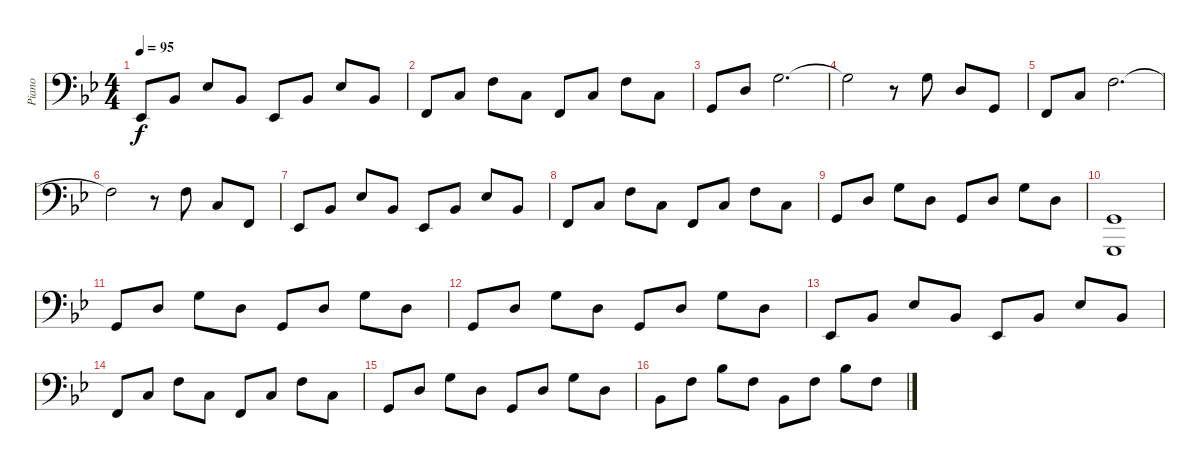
\track ("Piano" "Piano") {instrument acousticgrandpiano}
\staff {score}
\tuning (C3 G2 D2 A1 E1 B0) {hide}
\ts (4 4)
\tempo 95
\clef f4
\ks gminor
1.3.8{dy f} 3.2.8 3.1.8 3.2.8 1.3.8 3.2.8 3.1.8 3.2.8 |
3.3.8 0.1.8 5.1.8 0.1.8 3.3.8 0.1.8 5.1.8 0.1.8 |
0.2.8 2.1.8 7.1.2{d} |
7.1{t}.2 r.8 7.1.8 2.1.8 0.2.8 |
3.3.8 0.1.8 5.1.2{d} |
5.1{t}.2 r.8 5.1.8 0.1.8 3.3.8 |
1.3.8 3.2.8 3.1.8 3.2.8 1.3.8 3.2.8 3.1.8 3.2.8 |
3.3.8 0.1.8 5.1.8 0.1.8 3.3.8 0.1.8 5.1.8 0.1.8 |
0.2.8 2.1.8 7.1.8 2.1.8 0.2.8 2.1.8 7.1.8 2.1.8 |
(0.2 3.5).1 |
0.2.8 2.1.8 7.1.8 2.1.8 0.2.8 2.1.8 7.1.8 2.1.8 |
0.2.8 2.1.8 7.1.8 2.1.8 0.2.8 2.1.8 7.1.8 2.1.8 |
1.3.8 3.2.8 3.1.8 3.2.8 1.3.8 3.2.8 3.1.8 3.2.8 |
3.3.8 0.1.8 5.1.8 0.1.8 3.3.8 0.1.8 5.1.8 0.1.8 |
0.2.8 2.1.8 7.1.8 2.1.8 0.2.8 2.1.8 7.1.8 2.1.8 |
3.2.8 5.1.8 10.1.8 5.1.8 3.2.8 5.1.8 10.1.8 5.1.8
